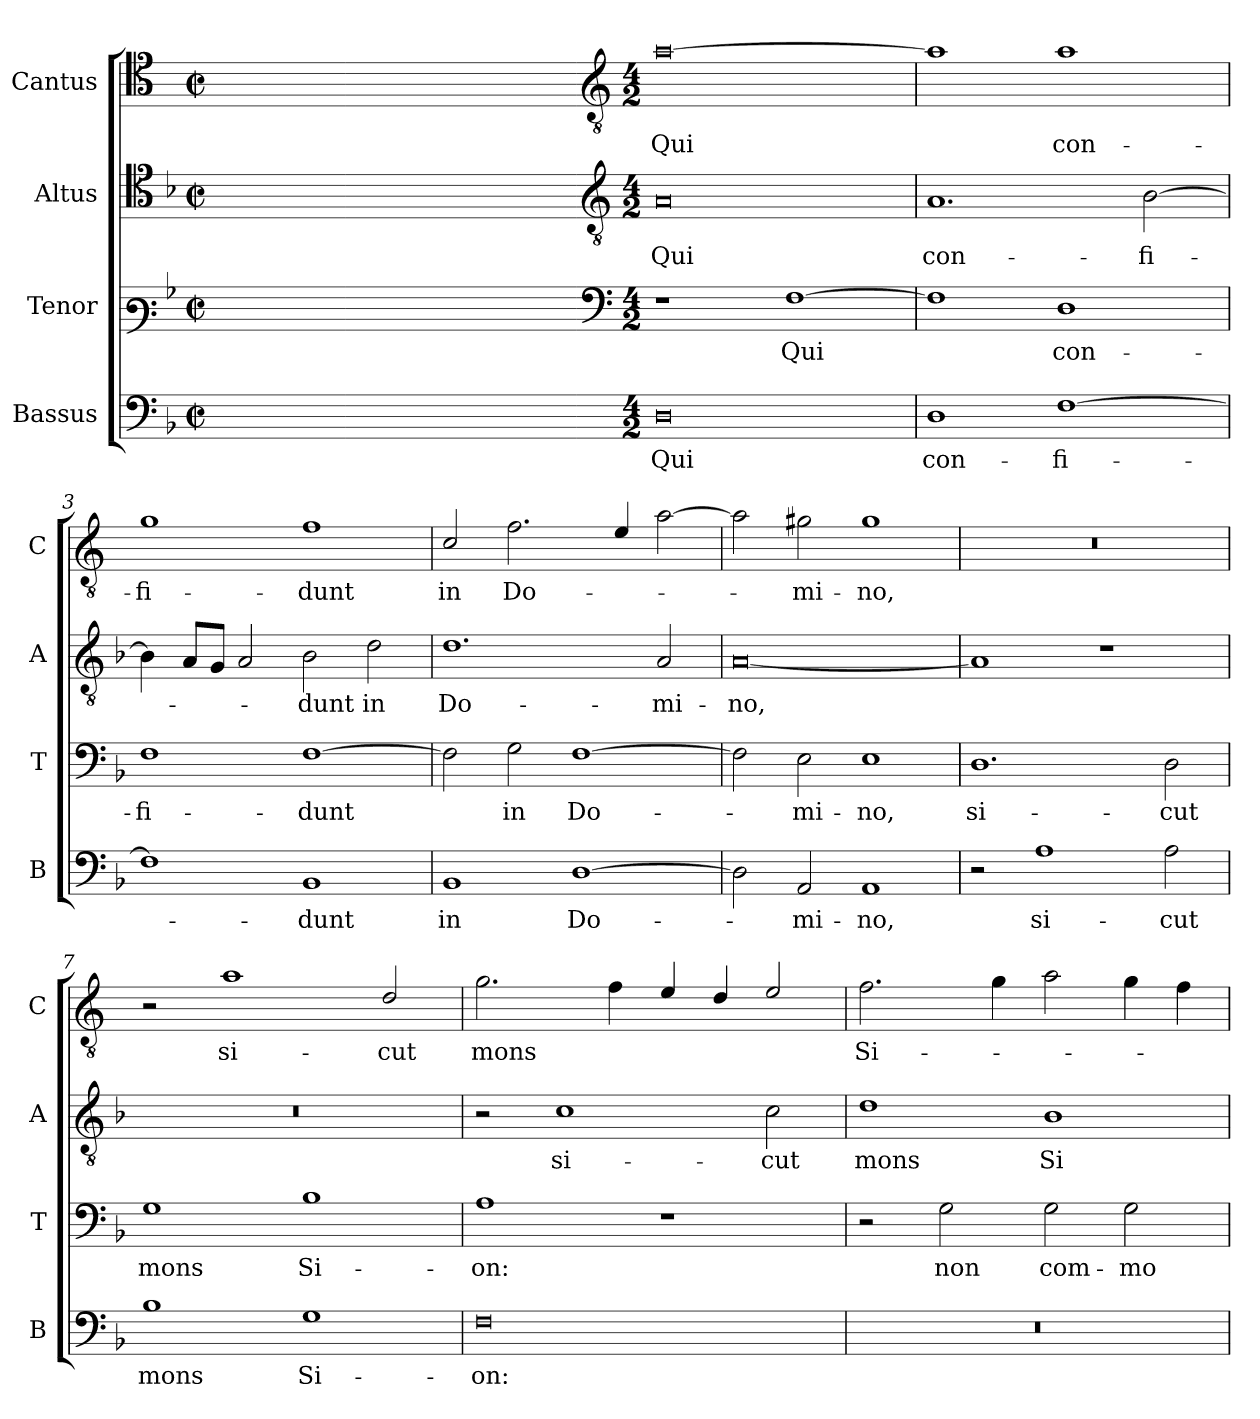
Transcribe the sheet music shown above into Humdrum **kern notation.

**kern	**text	**kern	**text	**kern	**text	**kern	**text
*part4	*part4	*part3	*part3	*part2	*part2	*part1	*part1
*staff4	*staff4	*staff3	*staff3	*staff2	*staff2	*staff1	*staff1
*I"Bassus	*	*I"Tenor	*	*I"Altus	*	*I"Cantus	*
*I'B	*	*I'T	*	*I'A	*	*I'C	*
*clefF4	*	*clefF3	*	*clefC4	*	*clefC4	*
*	*	*	*	*	*	*ITrd4c7	*
*k[b-]	*	*k[b-]	*	*k[b-]	*	*k[b-]	*
*F:	*	*F:	*	*F:	*	*F:	*
*M2/2	*	*M2/2	*	*M2/2	*	*M2/2	*
*met(c|)	*	*met(c|)	*	*met(c|)	*	*met(c|)	*
=	=	=	=	=	=	=	=
1ryy	.	1ryy	.	1ryy	.	1ryy	.
=1X-	=1X-	=1X-	=1X-	=1X-	=1X-	=1X-	=1X-
4ryy	.	4ryy	.	4ryy	.	4ryy	.
4ryy	.	4ryy	.	4ryy	.	4ryy	.
4ryy	.	4ryy	.	4ryy	.	4ryy	.
4ryy	.	4ryy	.	4ryy	.	4ryy	.
=1-	=1-	=1-	=1-	=1-	=1-	=1-	=1-
*	*	*clefF4	*	*clefGv2	*	*clefGv2	*
*M4/2	*	*M4/2	*	*M4/2	*	*M4/2	*
!	!LO:LY:b	!	!	!	!LO:LY:b	!	!LO:LY:b
0D	Qui	1r	.	0A	Qui	[0d	Qui
!	!	!	!LO:LY:b	!	!	!	!
.	.	[1F	Qui	.	.	.	.
=2	=2	=2	=2	=2	=2	=2	=2
!	!LO:LY:b	!	!	!	!LO:LY:b	!	!
1D	con-	1F]	.	1.A	con-	1d]	.
!	!LO:LY:b	!	!LO:LY:b	!	!	!	!LO:LY:b
[1F	-fi-	1D	con-	.	.	1d	con-
!	!	!	!	!	!LO:LY:b	!	!
.	.	.	.	[2B-\	-fi-	.	.
=3	=3	=3	=3	=3	=3	=3	=3
!	!	!	!LO:LY:b	!	!	!	!LO:LY:b
1F]	.	1F	-fi-	4B-\]	.	1c	-fi-
.	.	.	.	8A/L	.	.	.
.	.	.	.	8G/J	.	.	.
.	.	.	.	2A/	.	.	.
!	!LO:LY:b	!	!LO:LY:b	!	!LO:LY:b	!	!LO:LY:b
1BB-	-dunt	[1F	-dunt	2B-\	-dunt	1B-	-dunt
!	!	!	!	!	!LO:LY:b	!	!
.	.	.	.	2d\	in	.	.
=4	=4	=4	=4	=4	=4	=4	=4
!	!LO:LY:b	!	!	!	!LO:LY:b	!	!LO:LY:b
1BB-	in	2F\]	.	1.d	Do-	2F/	in
!	!	!	!LO:LY:b	!	!	!	!LO:LY:b
.	.	2G\	in	.	.	2.B-\	Do-
!	!LO:LY:b	!	!LO:LY:b	!	!	!	!
[1D	Do-	[1F	Do-	.	.	.	.
.	.	.	.	.	.	4A/	.
!	!	!	!	!	!LO:LY:b	!	!
.	.	.	.	2A/	-mi-	[2d\	.
=5	=5	=5	=5	=5	=5	=5	=5
!	!	!	!	!	!LO:LY:b	!	!
2D\]	.	2F\]	.	[0A	-no,	2d\]	.
!	!LO:LY:b	!	!LO:LY:b	!	!	!	!LO:LY:b
2AA/	-mi-	2E\	-mi-	.	.	2c#X\	-mi-
!	!LO:LY:b	!	!LO:LY:b	!	!	!	!LO:LY:b
1AA	-no,	1E	-no,	.	.	1c#	-no,
!!LO:LB:g=z
=6	=6	=6	=6	=6	=6	=6	=6
!	!	!	!LO:LY:b	!	!	!	!
2r	.	1.D	si-	1A]	.	0r	.
!	!LO:LY:b	!	!	!	!	!	!
1A	si-	.	.	.	.	.	.
.	.	.	.	1r	.	.	.
!	!LO:LY:b	!	!LO:LY:b	!	!	!	!
2A\	-cut	2D\	-cut	.	.	.	.
=7	=7	=7	=7	=7	=7	=7	=7
!	!LO:LY:b	!	!LO:LY:b	!	!	!	!
1B-	mons	1G	mons	0r	.	2r	.
!	!	!	!	!	!	!	!LO:LY:b
.	.	.	.	.	.	1d	si-
!	!LO:LY:b	!	!LO:LY:b	!	!	!	!
1G	Si-	1B-	Si-	.	.	.	.
!	!	!	!	!	!	!	!LO:LY:b
.	.	.	.	.	.	2G/	-cut
=8	=8	=8	=8	=8	=8	=8	=8
!	!LO:LY:b	!	!LO:LY:b	!	!	!	!LO:LY:b
0F	-on:	1A	-on:	2r	.	2.c\	mons
!	!	!	!	!	!LO:LY:b	!	!
.	.	.	.	1c	si-	.	.
.	.	.	.	.	.	4B-\	.
.	.	1r	.	.	.	4A/	.
.	.	.	.	.	.	4G/	.
!	!	!	!	!	!LO:LY:b	!	!
.	.	.	.	2c\	-cut	2A/	.
=9	=9	=9	=9	=9	=9	=9	=9
!	!	!	!	!	!LO:LY:b	!	!LO:LY:b
0r	.	2r	.	1d	mons	2.B-\	Si-
!	!	!	!LO:LY:b	!	!	!	!
.	.	2G\	non	.	.	.	.
.	.	.	.	.	.	4c\	.
!	!	!	!LO:LY:b	!	!LO:LY:b	!	!
.	.	2G\	com-	1B-	Si-	2d\	.
!	!	!	!LO:LY:b	!	!	!	!
.	.	2G\	-mo-	.	.	4c\	.
.	.	.	.	.	.	4B-\	.
=	=	=	=	=	=	=	=
*-	*-	*-	*-	*-	*-	*-	*-
